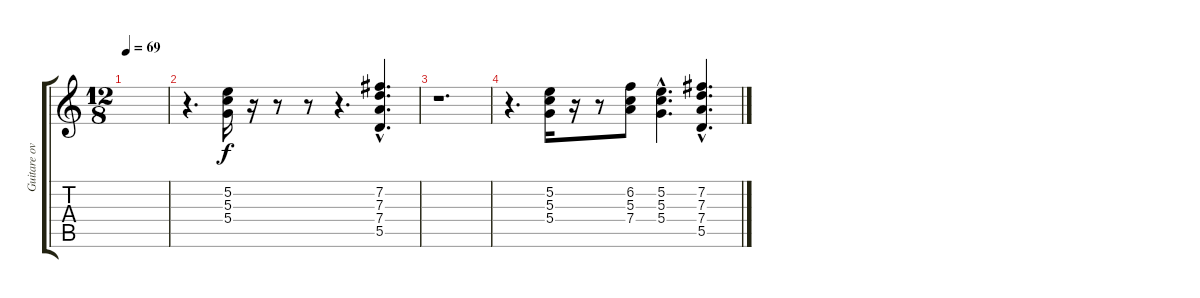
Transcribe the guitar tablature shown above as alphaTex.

\track ("Guitare overdrive" "Guitare ov") {instrument overdrivenguitar}
\staff {score tabs}
\tuning (E4 B3 G3 D3 A2 E2) {hide}
\ts (12 8)
\tempo 69
\clef g2
\ks c
|
r.4{d} (5.2 5.3 5.4).16 r.16 r.8 r.8 r.4{d} (7.2{hac} 7.3{hac} 7.4{hac} 5.5{hac}).4{d} |
r.1{d} |
r.4{d} (5.2 5.3 5.4).16 r.16 r.8 (6.2 5.3 7.4).8 (5.2{hac} 5.3{hac} 5.4{hac}).4{d} (7.2{hac} 7.3{hac} 7.4{hac} 5.5{hac}).4{d}
